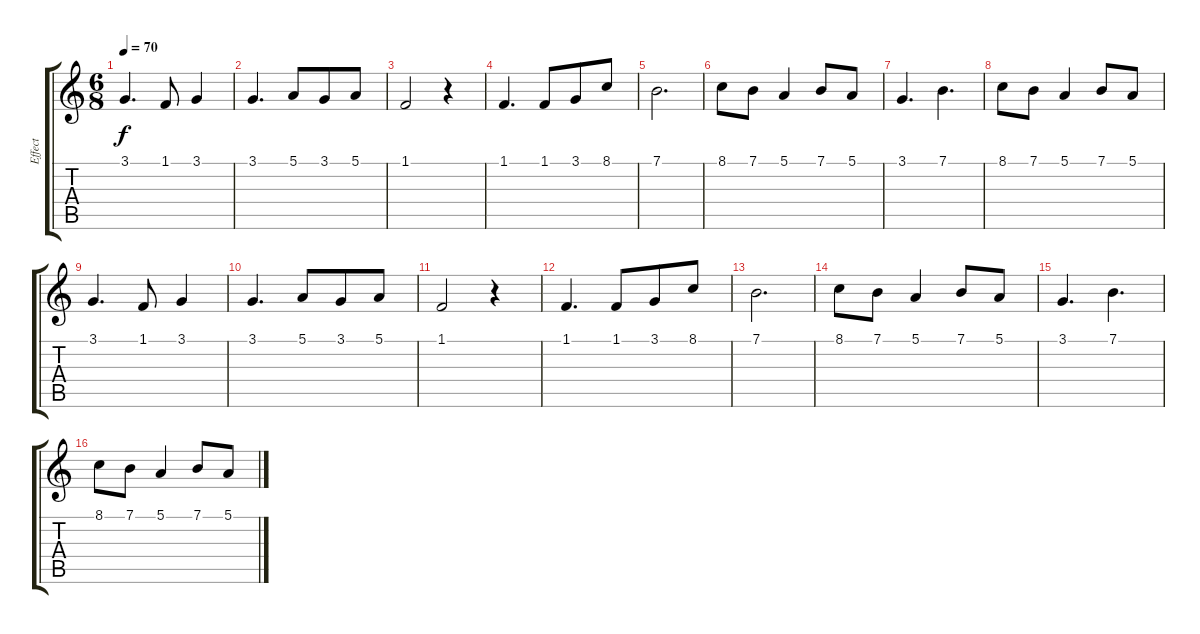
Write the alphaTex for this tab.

\track ("Effect" "Effect") {instrument tremolostrings}
\staff {score tabs}
\tuning (E4 B3 G3 D3 A2 E2) {hide}
\ts (6 8)
\tempo 70
\clef g2
\ks c
3.1.4{d dy f} 1.1.8 3.1.4 |
3.1.4{d} 5.1.8 3.1.8 5.1.8 |
1.1.2 r.4 |
1.1.4{d} 1.1.8 3.1.8 8.1.8 |
7.1.2{d volume 4} |
8.1.8{volume 11} 7.1.8 5.1.4 7.1.8 5.1.8 |
3.1.4{d} 7.1.4{d} |
8.1.8 7.1.8 5.1.4 7.1.8 5.1.8 |
3.1.4{d} 1.1.8 3.1.4 |
3.1.4{d} 5.1.8 3.1.8 5.1.8 |
1.1.2 r.4 |
1.1.4{d} 1.1.8 3.1.8 8.1.8 |
7.1.2{d volume 4} |
8.1.8{volume 11} 7.1.8 5.1.4 7.1.8 5.1.8 |
3.1.4{d} 7.1.4{d} |
8.1.8 7.1.8 5.1.4 7.1.8 5.1.8
